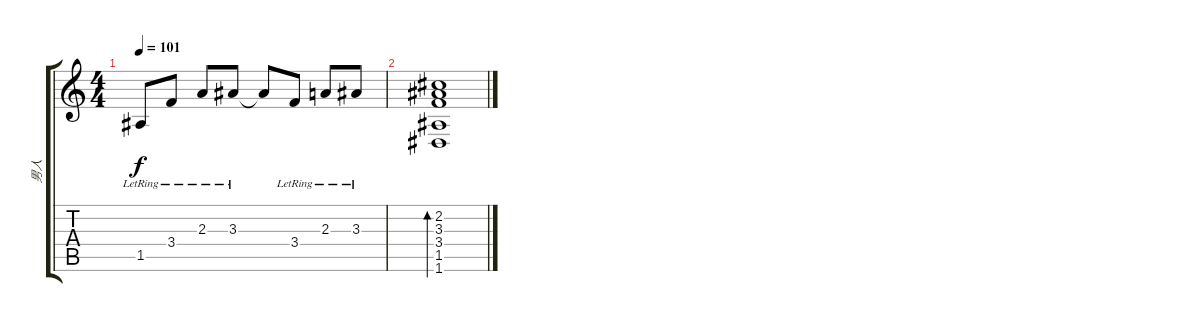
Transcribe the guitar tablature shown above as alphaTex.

\track ("男人" "男人") {instrument electricguitarclean}
\staff {score tabs}
\tuning (E4 B3 G3 D3 A2 D2) {hide}
\ts (4 4)
\tempo 101
\clef g2
\ks c
1.5{lr}.8{dy f} 3.4{lr}.8 2.3{lr}.8 3.3{lr}.8 3.3{t}.8 3.4{lr}.8 2.3{lr}.8 3.3{lr}.8 |
(2.2 3.3 3.4 1.5 1.6).1{bd 480}
